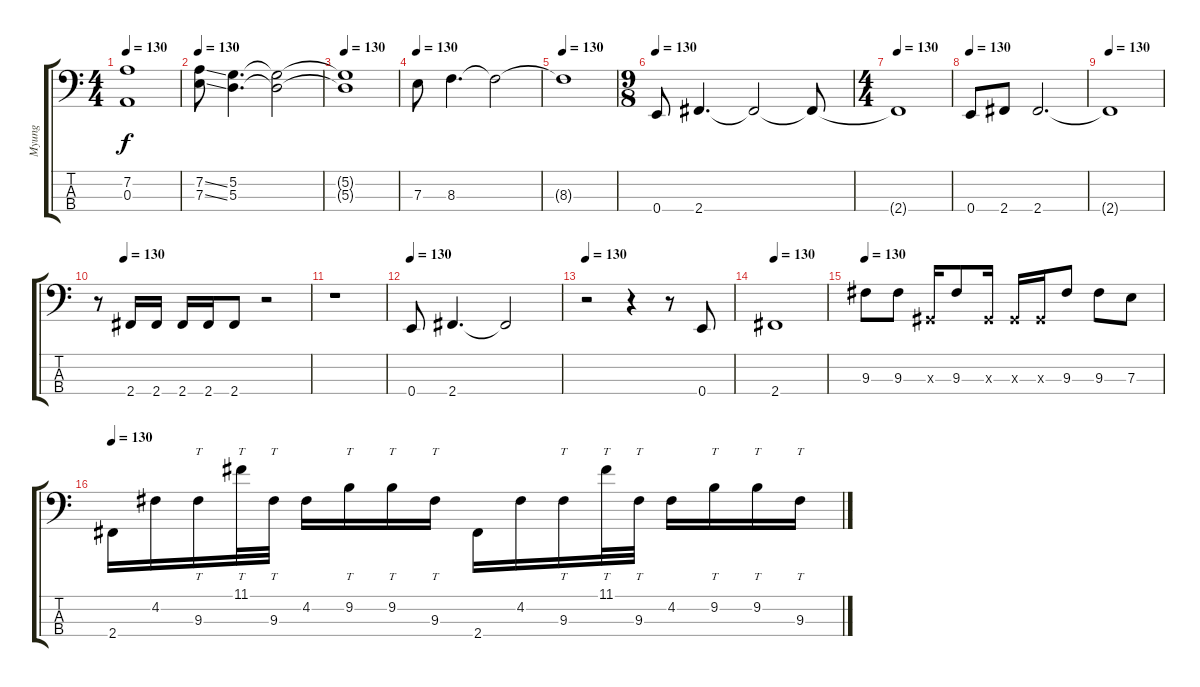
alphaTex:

\track ("Myung" "Myung") {instrument electricbassfinger}
\staff {score tabs}
\tuning (G2 D2 A1 E1) {hide}
\ts (4 4)
\tempo 130
\clef f4
\ks c
(7.2{t} 0.3{t}).1{dy f} |
\tempo 130
(7.2{ss} 7.3{ss}).8 (5.2 5.3).4{d} (5.2{t} 5.3{t}).2 |
\tempo 130
(5.2{t} 5.3{t}).1 |
\tempo 130
7.3.8 8.3.4{d} 8.3{t}.2 |
\tempo 130
8.3{t}.1 |
\ts (9 8)
\tempo 130
0.4.8 2.4.4{d} 2.4{t}.2 2.4{t}.8 |
\ts (4 4)
\tempo 130
2.4{t}.1 |
\tempo 130
0.4.8 2.4.8 2.4.2{d} |
\tempo 130
2.4{t}.1 |
\tempo (130 0.125)
r.8 2.4.16 2.4.16 2.4.16 2.4.16 2.4.8 r.2 |
r.1 |
\tempo 130
0.4.8 2.4.4{d} 2.4{t}.2 |
\tempo 130
r.2 r.4 r.8 0.4.8 |
\tempo 130
2.4.1 |
\tempo 130
9.3.8 9.3.8 -1.3{x}.16 9.3.8 -1.3{x}.16 -1.3{x}.16 -1.3{x}.16 9.3.8 9.3.8 7.3.8 |
\tempo 130
2.4.16 4.2.16 9.3.16{tt} 11.1.32{tt} 9.3.32{tt} 4.2.16 9.2.16{tt} 9.2.16{tt} 9.3.16{tt} 2.4.16 4.2.16 9.3.16{tt} 11.1.32{tt} 9.3.32{tt} 4.2.16 9.2.16{tt} 9.2.16{tt} 9.3.16{tt}
